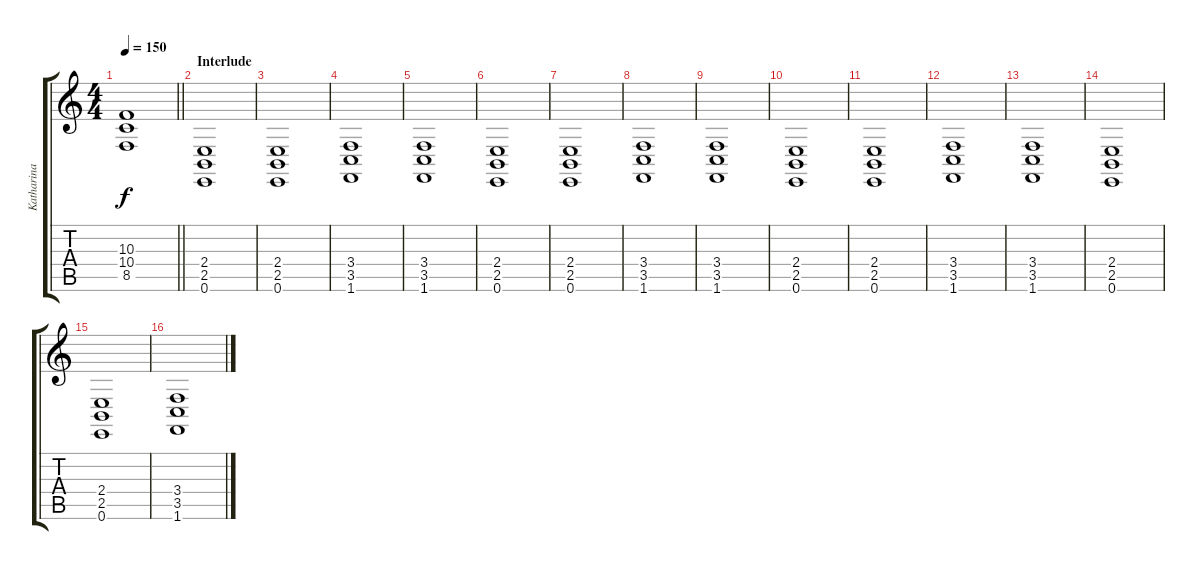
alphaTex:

\track ("Katharina" "Katharina") {instrument choiraahs}
\staff {score tabs}
\tuning (E4 B3 G3 D3 A2 E2) {hide}
\ts (4 4)
\tempo 150
\clef g2
\barLineRight lightlight
\ks c
(10.3 10.4 8.5).1{dy f} |
\section ("" "Interlude")
(2.4 2.5 0.6).1 |
(2.4 2.5 0.6).1 |
(3.4 3.5 1.6).1 |
(3.4 3.5 1.6).1 |
(2.4 2.5 0.6).1 |
(2.4 2.5 0.6).1 |
(3.4 3.5 1.6).1 |
(3.4 3.5 1.6).1 |
(2.4 2.5 0.6).1 |
(2.4 2.5 0.6).1 |
(3.4 3.5 1.6).1 |
(3.4 3.5 1.6).1 |
(2.4 2.5 0.6).1 |
(2.4 2.5 0.6).1 |
(3.4 3.5 1.6).1
